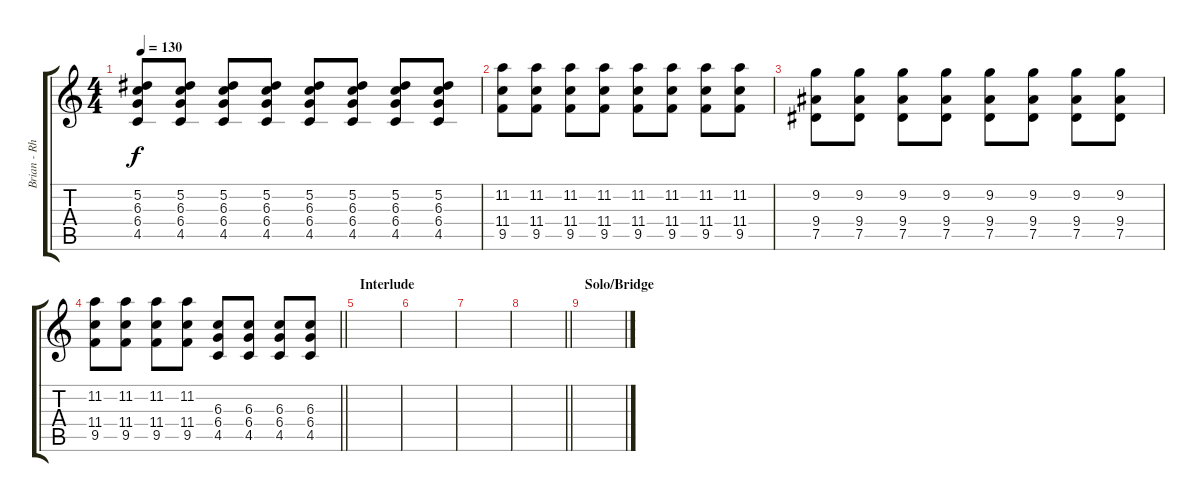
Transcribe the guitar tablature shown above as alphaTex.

\track ("Brian - Rhythm Guitar" "Brian - Rh") {instrument electricguitarjazz}
\staff {score tabs}
\tuning (Eb4 Bb3 Gb3 Db3 Ab2 Eb2) {hide}
\ts (4 4)
\tempo 130
\clef g2
\ks c
(5.2 6.3 6.4 4.5).8{dy f} (5.2 6.3 6.4 4.5).8 (5.2 6.3 6.4 4.5).8 (5.2 6.3 6.4 4.5).8 (5.2 6.3 6.4 4.5).8 (5.2 6.3 6.4 4.5).8 (5.2 6.3 6.4 4.5).8 (5.2 6.3 6.4 4.5).8 |
(11.2 11.4 9.5).8 (11.2 11.4 9.5).8 (11.2 11.4 9.5).8 (11.2 11.4 9.5).8 (11.2 11.4 9.5).8 (11.2 11.4 9.5).8 (11.2 11.4 9.5).8 (11.2 11.4 9.5).8 |
(9.2 9.4 7.5).8 (9.2 9.4 7.5).8 (9.2 9.4 7.5).8 (9.2 9.4 7.5).8 (9.2 9.4 7.5).8 (9.2 9.4 7.5).8 (9.2 9.4 7.5).8 (9.2 9.4 7.5).8 |
\barLineRight lightlight
(11.2 11.4 9.5).8 (11.2 11.4 9.5).8 (11.2 11.4 9.5).8 (11.2 11.4 9.5).8 (6.3 6.4 4.5).8 (6.3 6.4 4.5).8 (6.3 6.4 4.5).8 (6.3 6.4 4.5).8 |
\section ("" "Interlude")
|
|
|
\barLineRight lightlight
|
\section ("" "Solo/Bridge")
